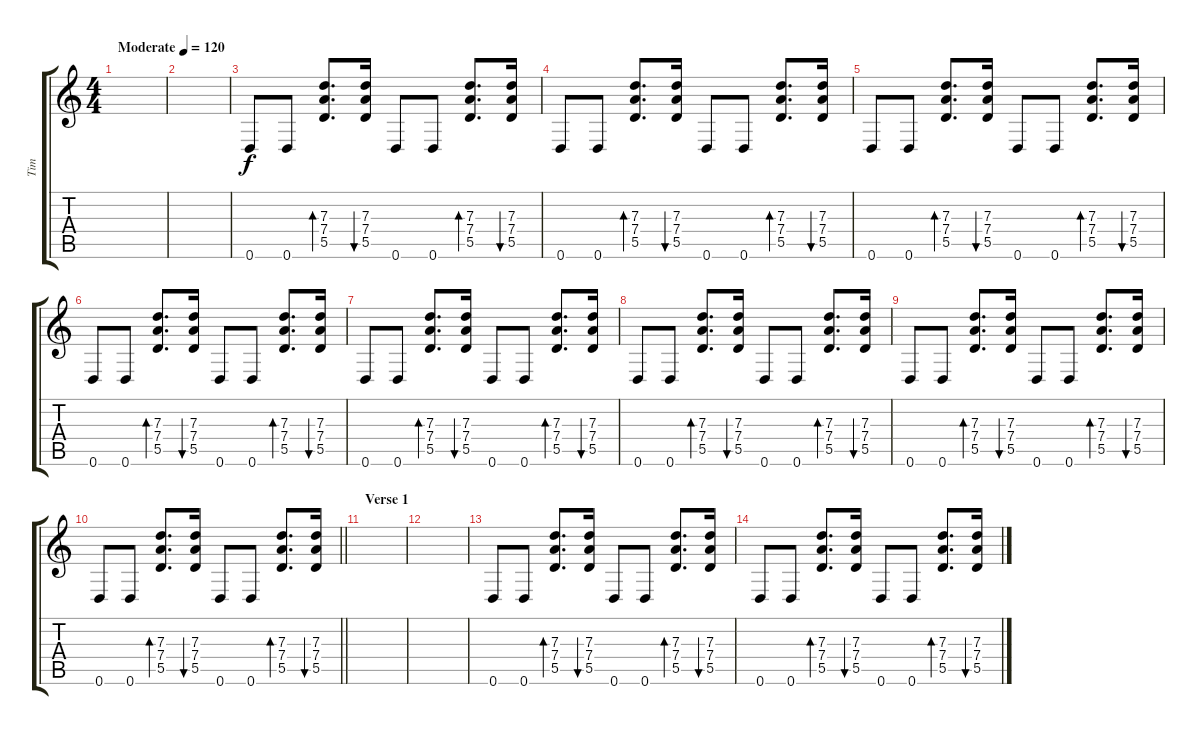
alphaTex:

\track ("Tim" "Tim") {instrument distortionguitar}
\staff {score tabs}
\tuning (E4 B3 G3 D3 A2 D2) {hide}
\ts (4 4)
\tempo (120 "Moderate")
\clef g2
\ks c
|
|
0.6.8 0.6.8 (7.3 7.4 5.5).8{d bd 120} (7.3 7.4 5.5).16{bu 120} 0.6.8 0.6.8 (7.3 7.4 5.5).8{d bd 120} (7.3 7.4 5.5).16{bu 120} |
0.6.8 0.6.8 (7.3 7.4 5.5).8{d bd 120} (7.3 7.4 5.5).16{bu 120} 0.6.8 0.6.8 (7.3 7.4 5.5).8{d bd 120} (7.3 7.4 5.5).16{bu 120} |
0.6.8 0.6.8 (7.3 7.4 5.5).8{d bd 120} (7.3 7.4 5.5).16{bu 120} 0.6.8 0.6.8 (7.3 7.4 5.5).8{d bd 120} (7.3 7.4 5.5).16{bu 120} |
0.6.8 0.6.8 (7.3 7.4 5.5).8{d bd 120} (7.3 7.4 5.5).16{bu 120} 0.6.8 0.6.8 (7.3 7.4 5.5).8{d bd 120} (7.3 7.4 5.5).16{bu 120} |
0.6.8 0.6.8 (7.3 7.4 5.5).8{d bd 120} (7.3 7.4 5.5).16{bu 120} 0.6.8 0.6.8 (7.3 7.4 5.5).8{d bd 120} (7.3 7.4 5.5).16{bu 120} |
0.6.8 0.6.8 (7.3 7.4 5.5).8{d bd 120} (7.3 7.4 5.5).16{bu 120} 0.6.8 0.6.8 (7.3 7.4 5.5).8{d bd 120} (7.3 7.4 5.5).16{bu 120} |
0.6.8 0.6.8 (7.3 7.4 5.5).8{d bd 120} (7.3 7.4 5.5).16{bu 120} 0.6.8 0.6.8 (7.3 7.4 5.5).8{d bd 120} (7.3 7.4 5.5).16{bu 120} |
\barLineRight lightlight
0.6.8 0.6.8 (7.3 7.4 5.5).8{d bd 120} (7.3 7.4 5.5).16{bu 120} 0.6.8 0.6.8 (7.3 7.4 5.5).8{d bd 120} (7.3 7.4 5.5).16{bu 120} |
\section ("" "Verse 1")
|
|
0.6.8 0.6.8 (7.3 7.4 5.5).8{d bd 120} (7.3 7.4 5.5).16{bu 120} 0.6.8 0.6.8 (7.3 7.4 5.5).8{d bd 120} (7.3 7.4 5.5).16{bu 120} |
0.6.8 0.6.8 (7.3 7.4 5.5).8{d bd 120} (7.3 7.4 5.5).16{bu 120} 0.6.8 0.6.8 (7.3 7.4 5.5).8{d bd 120} (7.3 7.4 5.5).16{bu 120}
